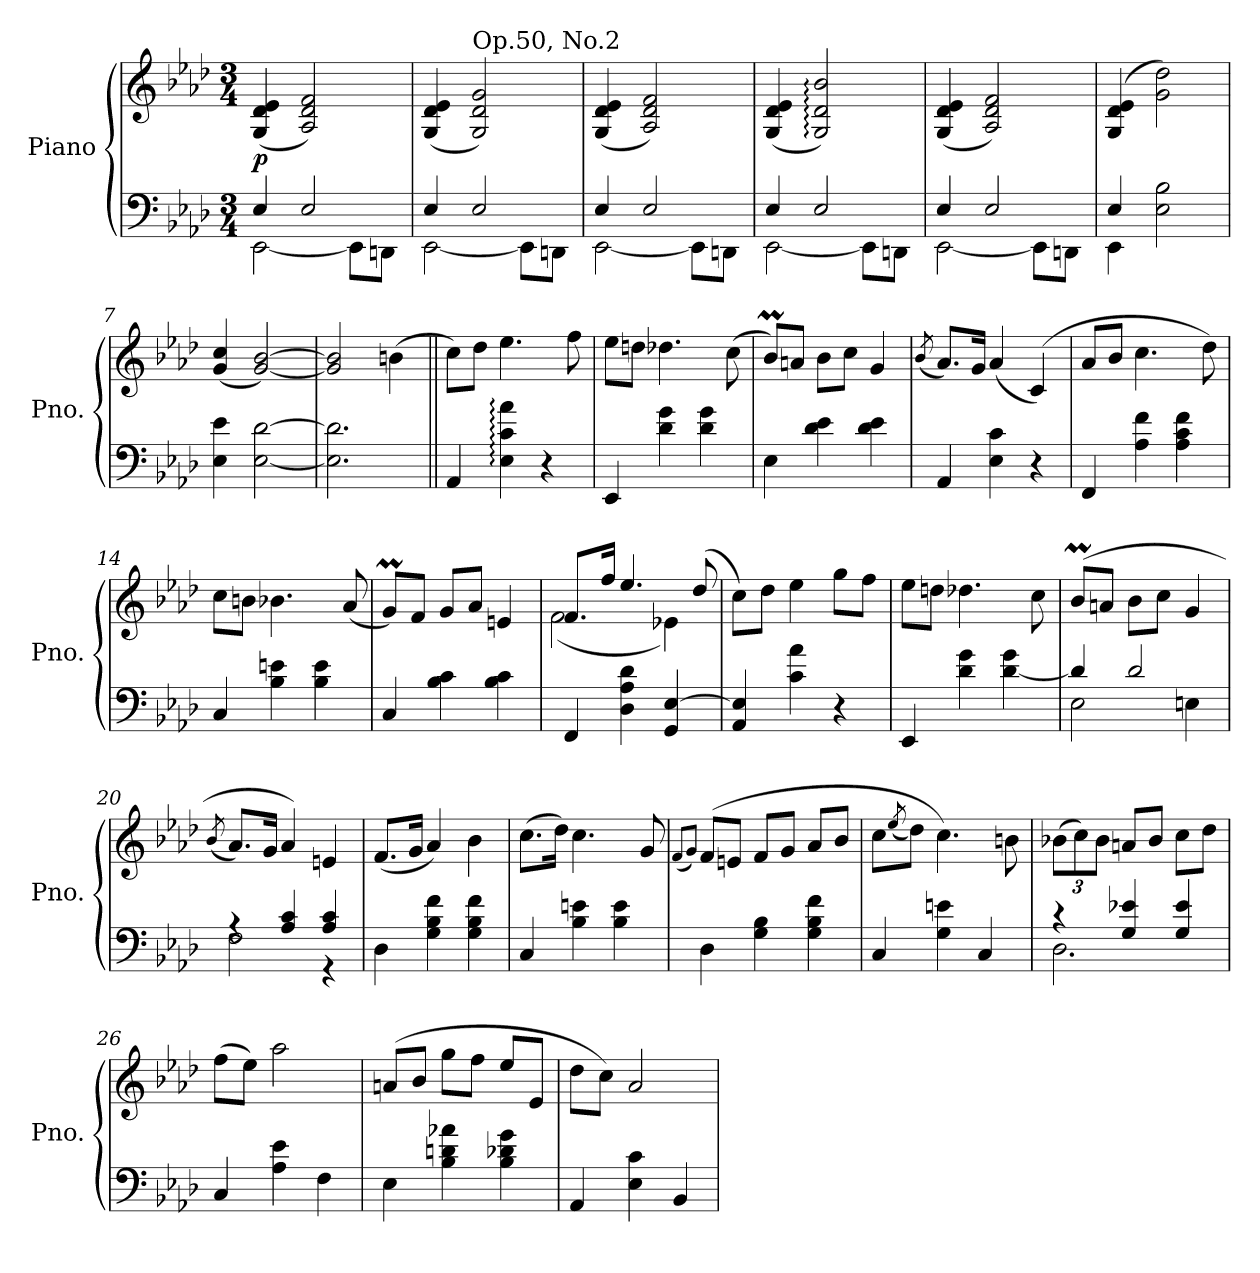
**kern	**kern	**dynam
*part1	*part1	*part1
*staff2	*staff1	*staff1/2
*I"Piano	*	*
*I'Pno.	*	*
*clefF4	*clefG2	*
*k[b-e-a-d-]	*k[b-e-a-d-]	*
*M3/4	*M3/4	*
*MM110	*MM110	*
=1	=1	=1
*^	*	*
!	!	!	!LO:DY:a=2
4E-/	[2EE-\	(>4G/ 4d-/ 4e-/	p
2E-/	.	2A-/ 2d-/ 2f/)	.
.	8EE-\L]	.	.
.	8DDn\J	.	.
=2	=2	=2	=2
4E-/	[2EE-\	(>4G/ 4d-/ 4e-/	.
!	!	!LO:TX:a:t=Op.50, No.2	!
2E-/	.	2G/ 2d-/ 2g/)	.
.	8EE-\L]	.	.
.	8DDn\J	.	.
=3	=3	=3	=3
4E-/	[2EE-\	(>4G/ 4d-/ 4e-/	.
2E-/	.	2A-/ 2d-/ 2f/)	.
.	8EE-\L]	.	.
.	8DDn\J	.	.
=4	=4	=4	=4
4E-/	[2EE-\	(>4G/ 4d-/ 4e-/	.
2E-/	.	2G/: 2d-/: 2b-/:)	.
.	8EE-\L]	.	.
.	8DDn\J	.	.
=5	=5	=5	=5
4E-/	[2EE-\	(>4G/ 4d-/ 4e-/	.
2E-/	.	2A-/ 2d-/ 2f/)	.
.	8EE-\L]	.	.
.	8DDn\J	.	.
!!LO:LB:g=z
=6	=6	=6	=6
4E-/	4EE-\	(>4G/ 4d-/ 4e-/	.
2E-\ 2B-\	2ryy	2g\ 2dd-\)	.
*v	*v	*	*
=7	=7	=7
*	*MM70	*
4E-\ 4e-\	(>4g/ 4cc/	.
[2E-\ [2d-\	[2g/ [2b-/)	.
=8	=8	=8
2.E-\] 2.d-\]	2g/] 2b-/]	.
.	(4bn\	.
=9||	=9||	=9||
*	*MM120	*
4AA-/	8cc\L)	.
.	8dd-\J	.
4E-\: 4c\: 4a-\:	4.ee-\	.
4r	.	.
.	8ff\	.
=10	=10	=10
4EE-/	8ee-\L	.
.	8ddn\J	.
4d-\ 4g\	4.dd-X\	.
4d-\ 4g\	.	.
.	(8cc\	.
=11	=11	=11
4E-\	8b-M/L)	.
.	8an/J	.
4d-\ 4e-\	8b-\L	.
.	8cc\J	.
4d-\ 4e-\	4g/	.
!!LO:LB:g=z
=12	=12	=12
.	(8qb-/	.
4AA-/	8.a-/L)	.
.	16g/Jk	.
4E-\ 4c\	(4a-/	.
4r	(4c/)	.
=13	=13	=13
4FF/	8a-/L	.
.	8b-/J	.
4A-\ 4f\	4.cc\	.
4A-\ 4c\ 4f\	.	.
.	8dd-\)	.
=14	=14	=14
4C/	8cc\L	.
.	8bn\J	.
4B-\ 4en\	4.b-X\	.
4B-\ 4e\	.	.
.	(8a-/	.
=15	=15	=15
4C/	8gm/L)	.
.	8f/J	.
4B-\ 4c\	8g/L	.
.	8a-/J	.
4B-\ 4c\	4en/	.
=16	=16	=16
*	*^	*
4FF/	8.f/L	(2f\	.
.	16ff/Jk	.	.
4D-\ 4A-\ 4d-\	4.ee-/	.	.
4GG/ [4E-/	.	4e-X\)	.
.	(8dd-/	.	.
*	*v	*v	*
!!LO:LB:g=z
=17	=17	=17
4AA-/ 4E-/]	8cc\L)	.
.	8dd-\J	.
4c\ 4a-\	4ee-\	.
4r	8gg\L	.
.	8ff\J	.
=18	=18	=18
4EE-/	8ee-\L	.
.	8ddn\J	.
4d-\ 4g\	4.dd-X\	.
[4d-\ 4g\	.	.
.	8cc\	.
=19	=19	=19
*^	*	*
4d-/]	2E-\	(8b-M/L	.
.	.	8an/J	.
2d-/	.	8b-\L	.
.	.	8cc\J	.
.	4En\	4g/	.
=20	=20	=20	=20
.	.	(8qb-/	.
4rA	2F\	8.a-/L)	.
.	.	16g/Jk	.
4A-/ 4c/	.	4a-/)	.
4A-/ 4c/	4r	4en/	.
*v	*v	*	*
=21	=21	=21
4D-\	(8.f/L	.
.	16g/Jk	.
4G\ 4B-\ 4f\	4a-/)	.
4G\ 4B-\ 4f\	4b-\	.
!!LO:LB:g=z
=22	=22	=22
4C/	(8.cc\L	.
.	16dd-\Jk)	.
4B-\ 4en\	4.cc\	.
4B-\ 4e\	.	.
.	8g/	.
=23	=23	=23
.	(8qf/L	.
.	8qg/J)	.
4D-\	(8f/L	.
.	8en/J	.
4G\ 4B-\	8f/L	.
.	8g/J	.
4G\ 4B-\ 4f\	8a-/L	.
.	8b-/J	.
=24	=24	=24
4C/	8cc\L	.
.	(8qee-/	.
.	8dd-\J)	.
4G\ 4en\	4.cc\)	.
4C/	.	.
.	8bn\	.
=25	=25	=25
*^	*	*
*	*	*Xbrackettup	*
4r	2.D-\	(12b-X\L	.
.	.	12cc\)	.
.	.	12b-\J	.
4G/ 4e-X/	.	8an/L	.
.	.	8b-/J	.
4G/ 4e-/	.	8cc\L	.
.	.	8dd-\J	.
*v	*v	*	*
!!LO:LB:g=z
=26	=26	=26
4C/	(8ff\L	.
.	8ee-\J)	.
4A-\ 4e-\	2aa-\	.
4F\	.	.
=27	=27	=27
4E-\	(8an/L	.
.	8b-/J	.
4B-\ 4dn\ 4a-X\	8gg\L	.
.	8ff\J	.
4B-\ 4d-X\ 4g\	8ee-/L	.
.	8e-/J	.
=28	=28	=28
4AA-/	8dd-\L	.
.	8cc\J)	.
4E-\ 4c\	2a-/	.
4BB-/	.	.
=	=	=
*-	*-	*-
